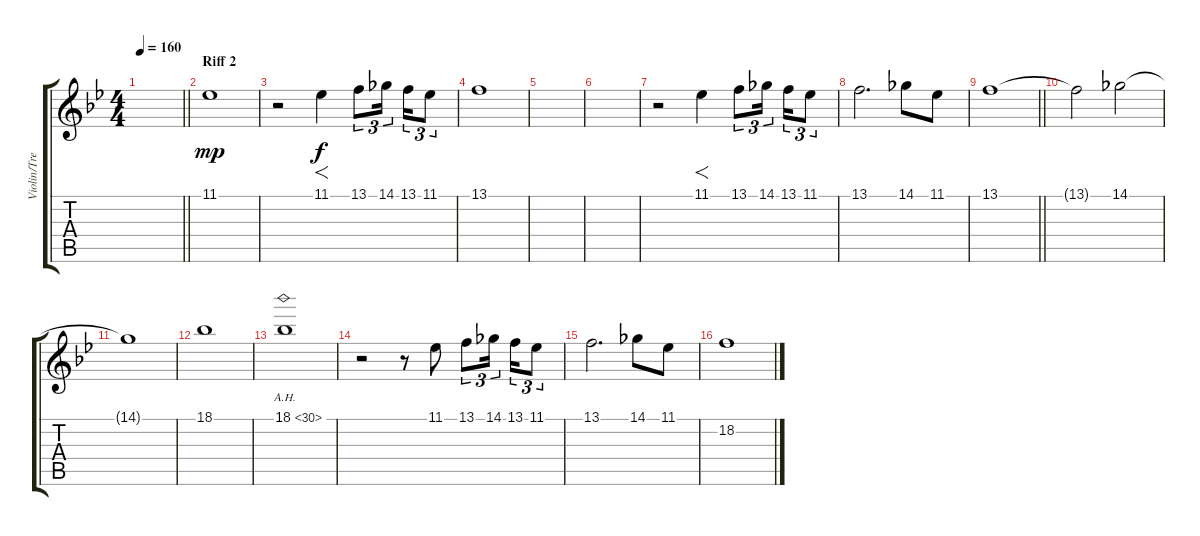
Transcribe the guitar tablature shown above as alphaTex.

\track ("Violin/Tremolo Strings" "Violin/Tre") {instrument violin}
\staff {score tabs}
\tuning (E4 B3 G3 D3 A2 E2) {hide}
\ts (4 4)
\tempo 160
\clef g2
\barLineRight lightlight
\ks bb
|
\section ("" "Riff 2")
11.1.1{dy mp volume 11 instrument violin} |
r.2 11.1.4{f dy f} 13.1.8{tu (3 2)} 14.1.16{tu (3 2) beam splitsecondary} 13.1.16{tu (3 2)} 11.1.8{tu (3 2)} |
13.1.1 |
|
|
r.2 11.1.4{f} 13.1.8{tu (3 2)} 14.1.16{tu (3 2) beam splitsecondary} 13.1.16{tu (3 2)} 11.1.8{tu (3 2)} |
13.1.2{d} 14.1.8 11.1.8 |
\barLineRight lightlight
13.1.1 |
13.1{t}.2 14.1.2 |
14.1{t}.1 |
18.1.1 |
18.1{ah 12}.1 |
r.2 r.8 11.1.8 13.1.8{tu (3 2)} 14.1.16{tu (3 2) beam splitsecondary} 13.1.16{tu (3 2)} 11.1.8{tu (3 2)} |
13.1.2{d} 14.1.8 11.1.8 |
18.2.1
